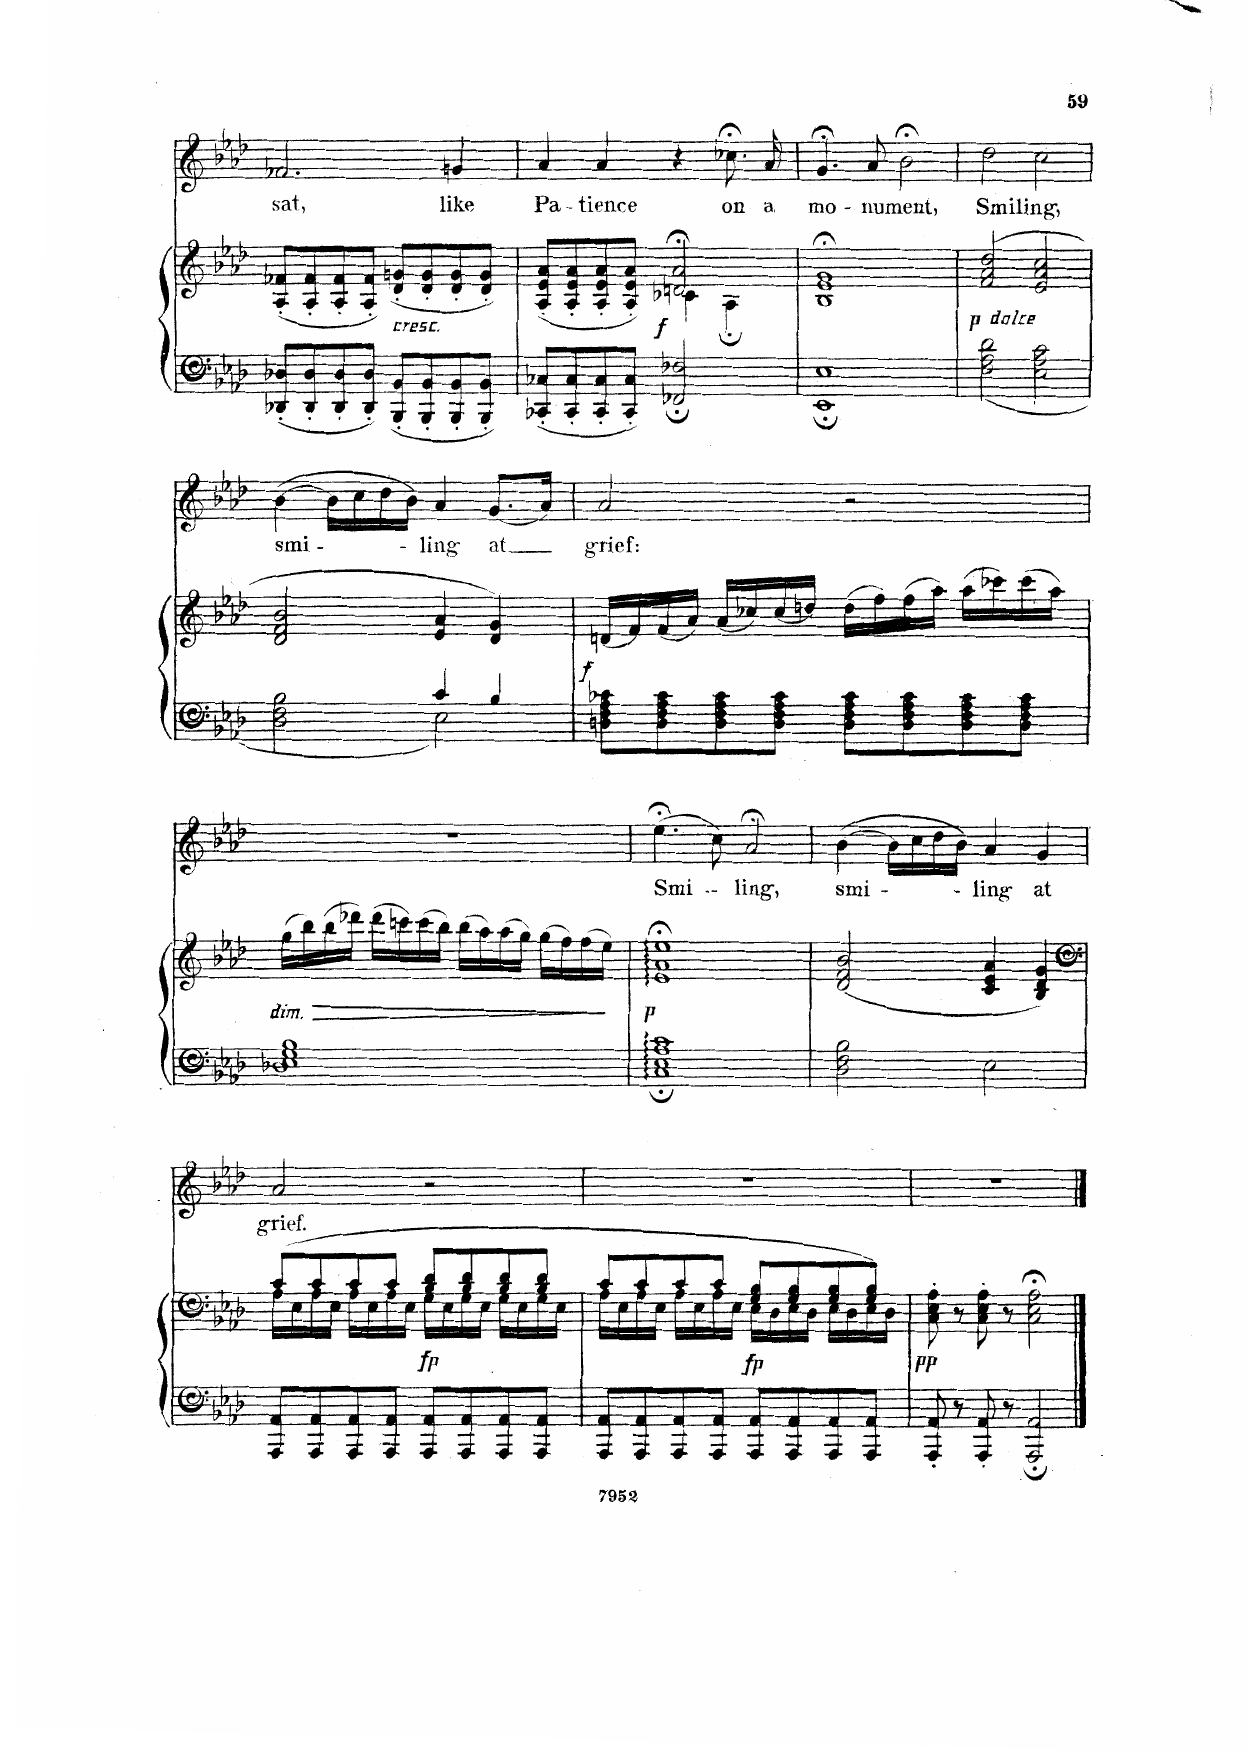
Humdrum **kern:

**kern	**kern	**dynam	**kern	**text
*part2	*part2	*part2	*part1	*part1
*staff3	*staff2	*staff2/3	*staff1	*staff1
*I"Piano	*	*	*I"Voice	*
*I'Pno	*	*	*	*
*clefF4	*clefG2	*	*clefG2	*
*k[b-e-a-d-]	*k[b-e-a-d-]	*	*k[b-e-a-d-]	*
*M4/4	*M4/4	*	*M4/4	*
*met(c)	*met(c)	*	*met(c)	*
=28	=28	=28	=28	=28
8DD-X/' 8D-X/'L	(8A-/' 8f-X/'L	.	2.f-X/	sat,
8DD-/' 8D-/'	8A-/' 8f-/'	.	.	.
8DD-/' 8D-/'	8A-/' 8f-/'	.	.	.
8DD-/' 8D-/'J	8A-/' 8f-/'J)	.	.	.
!	!LO:TX:b:i:t=cresc.	!	!	!
8BBB-/' 8BB-/'L	(8d-/' 8gn/'L	.	.	.
8BBB-/' 8BB-/'	8d-/' 8g/'	.	.	.
8BBB-/' 8BB-/'	8d-/' 8g/'	.	4gn/	like
8BBB-/' 8BB-/'J	8d-/' 8g/'J)	.	.	.
=29	=29	=29	=29	=29
*	*^	*	*	*
8CC-X/' 8C-X/'L	(8A-/' 8e-/' 8a-/'L	2ryy	.	4a-/	Pa-
8CC-/' 8C-/'	8A-/' 8e-/' 8a-/'	.	.	.	.
8CC-/' 8C-/'	8A-/' 8e-/' 8a-/'	.	.	4a-/	-tience
8CC-/' 8C-/'J	8A-/' 8e-/' 8a-/'J)	.	.	.	.
!	!	!	!LO:DY:b	!	!
2FF-X/; 2F-X/;	2dn/;< 2a-/;<	4c-X\	f	4r	.
.	.	4A-;\	.	8.cc-X;<\	on
.	.	.	.	16a-/	a
*	*v	*v	*	*	*
=30	=30	=30	=30	=30
1EE-; 1E-;	1B-;< 1e-;< 1g;<	.	4.g;</	mo-
.	.	.	8a-/	-nu-
.	.	.	2b-;<\	-ment,
=31	=31	=31	=31	=31
!	!	!LO:DY:b	!	!
!	!	!LO:DY:n=1:b	!	!
2F\ 2A-\ 2d-\	(>2f/ 2a-/ 2dd-/	p other-dynamics	2dd-\	Smil-
2E-\ 2A-\ 2c\	2e-/ 2a-/ 2cc/	.	2cc\	-ing,
=32	=32	=32	=32	=32
*^	*	*	*	*
2D-\ 2F\ 2B-\	2ryy	2d-/ 2f/ 2b-/	.	((4b-\	smi-
.	.	.	.	16b-\LL)	.
.	.	.	.	16cc\	.
.	.	.	.	16dd-\	.
.	.	.	.	16b-\JJ)	.
4c/	2E-\	4e-/ 4a-/	.	4a-/	-ling
4B-/	.	4d-/ 4g/)	.	(8.g/L	at
.	.	.	.	16a-/Jk)	.
*v	*v	*	*	*	*
=33	=33	=33	=33	=33
!	!	!LO:DY:b	!	!
8Dn\ 8F\ 8A-\ 8c-X\L	(16dn/LL	f	2a-/	grief:
.	16f/)	.	.	.
8D\ 8F\ 8A-\ 8c-\	(16f/	.	.	.
.	16a-/JJ)	.	.	.
8D\ 8F\ 8A-\ 8c-\	(16a-\LL	.	.	.
.	16cc-X\)	.	.	.
8D\ 8F\ 8A-\ 8c-\J	(16cc-\	.	.	.
.	16ddn\JJ)	.	.	.
8D\ 8F\ 8A-\ 8c-\L	(16dd\LL	.	2r	.
.	16ff\)	.	.	.
8D\ 8F\ 8A-\ 8c-\	(16ff\	.	.	.
.	16aa-\JJ)	.	.	.
8D\ 8F\ 8A-\ 8c-\	(16aa-\LL	.	.	.
.	16ccc-X\)	.	.	.
8D\ 8F\ 8A-\ 8c-\J	(16ccc-\	.	.	.
.	16aa-\JJ)	.	.	.
=34	=34	=34	=34	=34
!	!LO:TX:b:i:t=dim.	!	!	!
1D-X 1E- 1G 1B-	(16gg\LL	.	1r	.
.	16bb-\)	.	.	.
!	!	!LO:HP:b	!	!
.	(16bb-\	>	.	.
.	16ddd-X\JJ)	.	.	.
.	(16ddd-\LL	.	.	.
.	16cccn\)	.	.	.
.	(16ccc\	.	.	.
.	16bb-\JJ)	.	.	.
.	(16bb-\LL	.	.	.
.	16aa-\)	.	.	.
.	(16aa-\	.	.	.
.	16gg\JJ)	.	.	.
.	(16gg\LL	.	.	.
.	16ff\)	.	.	.
.	(16ff\	.	.	.
.	16ee-\JJ)	]	.	.
=35	=35	=35	=35	=35
!	!	!LO:DY:b	!	!
1C:; 1E-:; 1A-:; 1c:;	1e-:;< 1a-:;< 1ee-:;<	p	(4.ee-;<\	Smi-
.	.	.	8cc\)	.
.	.	.	2a-;</	-ling,
=36	=36	=36	=36	=36
2D-\ 2F\ 2B-\	(2d-/ 2f/ 2b-/	.	((4b-\	smi-
.	.	.	16b-\LL)	.
.	.	.	16cc\	.
.	.	.	16dd-\	.
.	.	.	16b-\JJ)	.
2E-\	4c/ 4e-/ 4a-/	.	4a-/	-ling
.	4B-/ 4d-/ 4g/)	.	4g/	at
=37	=37	=37	=37	=37
*	*clefF4	*	*	*
*	*^	*	*	*
8AAA-/ 8AA-/L	(8c/L	16A-\LL	.	2a-/	grief.
.	.	16E-\	.	.	.
8AAA-/ 8AA-/	8c/	16A-\	.	.	.
.	.	16E-\JJ	.	.	.
8AAA-/ 8AA-/	8c/	16A-\LL	.	.	.
.	.	16E-\	.	.	.
8AAA-/ 8AA-/J	8c/J	16A-\	.	.	.
.	.	16E-\JJ	.	.	.
!	!	!	!LO:DY:b	!	!
8AAA-/ 8AA-/L	8B-/ 8d-/L	16G\LL	fp	2r	.
.	.	16E-\	.	.	.
8AAA-/ 8AA-/	8B-/ 8d-/	16G\	.	.	.
.	.	16E-\JJ	.	.	.
8AAA-/ 8AA-/	8B-/ 8d-/	16G\LL	.	.	.
.	.	16E-\	.	.	.
8AAA-/ 8AA-/J	8B-/ 8d-/J	16G\	.	.	.
.	.	16E-\JJ	.	.	.
=38	=38	=38	=38	=38	=38
8AAA-/ 8AA-/L	8c/L	16A-\LL	.	1r	.
.	.	16E-\	.	.	.
8AAA-/ 8AA-/	8c/	16A-\	.	.	.
.	.	16E-\JJ	.	.	.
8AAA-/ 8AA-/	8c/	16A-\LL	.	.	.
.	.	16E-\	.	.	.
8AAA-/ 8AA-/J	8c/J	16A-\	.	.	.
.	.	16E-\JJ	.	.	.
!	!	!	!LO:DY:b	!	!
8AAA-/ 8AA-/L	8G/ 8B-/L	16E-\LL	fp	.	.
.	.	16D-\	.	.	.
8AAA-/ 8AA-/	8G/ 8B-/	16E-\	.	.	.
.	.	16D-\JJ	.	.	.
8AAA-/ 8AA-/	8G/ 8B-/	16E-\LL	.	.	.
.	.	16D-\	.	.	.
8AAA-/ 8AA-/J	8G/ 8B-/J)	16E-\	.	.	.
.	.	16D-\JJ	.	.	.
=39	=39	=39	=39	=39	=39
!	!	!	!LO:DY:b	!	!
*	*v	*v	*	*	*
8AAA-/' 8AA-/'	8C\' 8E-\' 8A-\'	pp	1r	.
8r	8r	.	.	.
8AAA-/' 8AA-/'	8C\' 8E-\' 8A-\'	.	.	.
8r	8r	.	.	.
2AAA-/; 2AA-/;	2C\;< 2E-\;< 2A-\;<	.	.	.
==	==	==	==	==
*-	*-	*-	*-	*-
